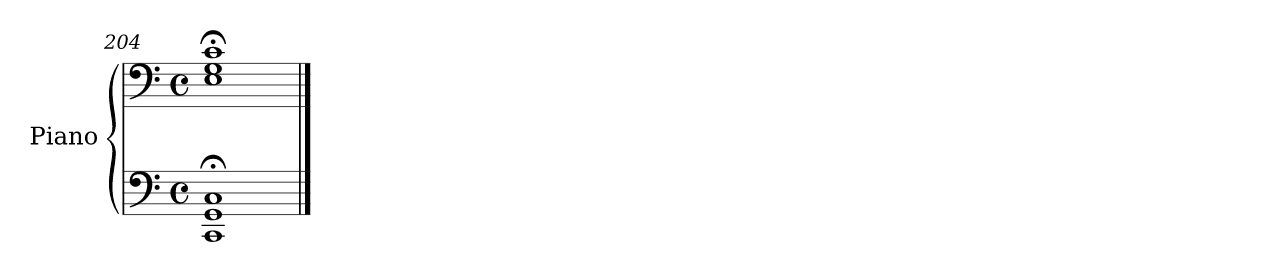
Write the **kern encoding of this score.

**kern	**kern
*part1	*part1
*staff2	*staff1
*I"Piano	*
*I'Pno.	*
*clefF4	*clefF4
*k[]	*k[]
*M4/4	*M4/4
*met(c)	*met(c)
=204	=204
1CC; 1GG; 1C;	1E;< 1G;< 1c;<
==	==
*-	*-
